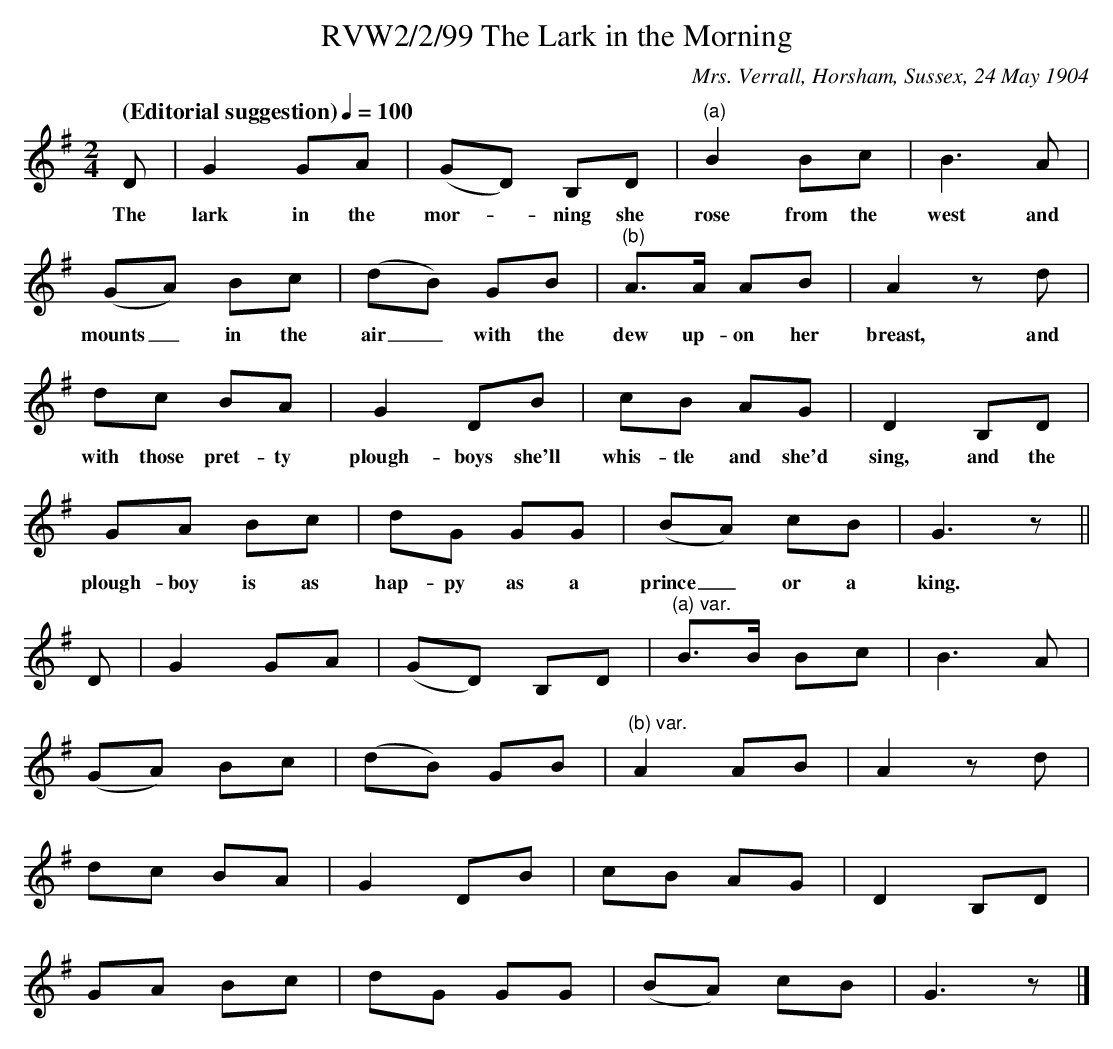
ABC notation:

X:1
T:RVW2/2/99 The Lark in the Morning
C:Mrs. Verrall, Horsham, Sussex, 24 May 1904
L:1/8
Q: "(Editorial suggestion)" 1/4=100
M:2/4
K:G
D | G2 GA | (GD) B,D | "^(a)"B2 Bc | B3 A |
w: The lark in the mor-*ning she rose from the west and
(GA) Bc | (dB) GB | "^(b)"A3/2A/2 AB | A2 z d |
w: mounts_ in the air_ with the dew up-on her breast, and
dc BA | G2 DB | cB AG | D2 B,D |
w: with those pret-ty plough-boys she'll whis-tle and she'd sing, and the
GA Bc | dG GG | (BA) cB | G3 z ||
w: plough-boy is as hap-py as a prince_ or a king.
D | G2 GA | (GD) B,D | "^(a) var."B3/2B/2 Bc | B3 A |
(GA) Bc | (dB) GB | "^(b) var."A2 AB | A2 z d |
dc BA | G2 DB | cB AG | D2 B,D |
GA Bc | dG GG | (BA) cB | G3 z |]
